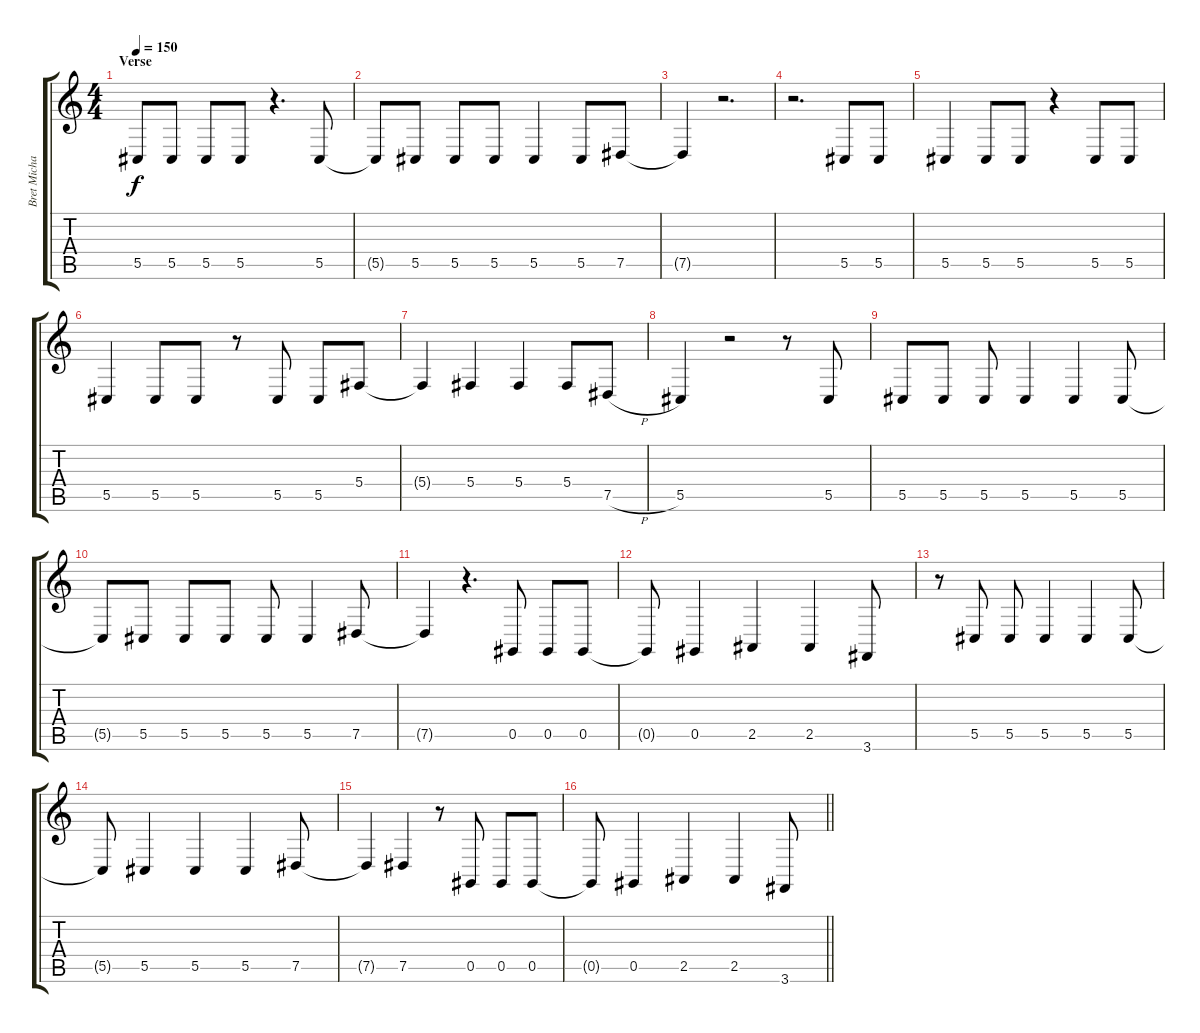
\track ("Bret Michaels" "Bret Micha") {instrument reedorgan}
\staff {score tabs}
\tuning (Eb4 Bb3 Gb3 Db3 Ab2 Eb2) {hide}
\ts (4 4)
\section ("" "Verse")
\tempo 150
\clef g2
\ks c
5.5.8{dy f} 5.5.8 5.5.8 5.5.8 r.4{d} 5.5.8 |
5.5{t}.8 5.5.8 5.5.8 5.5.8 5.5.4 5.5.8 7.5.8 |
7.5{t}.4 r.2{d} |
r.2{d} 5.5.8 5.5.8 |
5.5.4 5.5.8 5.5.8 r.4 5.5.8 5.5.8 |
5.5.4 5.5.8 5.5.8 r.8 5.5.8 5.5.8 5.4.8 |
5.4{t}.4 5.4.4 5.4.4 5.4.8 7.5{h}.8 |
5.5.4 r.2 r.8 5.5.8 |
5.5.8 5.5.8 5.5.8 5.5.4 5.5.4 5.5.8 |
5.5{t}.8 5.5.8 5.5.8 5.5.8 5.5.8 5.5.4 7.5.8 |
7.5{t}.4 r.4{d} 0.5.8 0.5.8 0.5.8 |
0.5{t}.8 0.5.4 2.5.4 2.5.4 3.6.8 |
r.8 5.5.8 5.5.8 5.5.4 5.5.4 5.5.8 |
5.5{t}.8 5.5.4 5.5.4 5.5.4 7.5.8 |
7.5{t}.4 7.5.4 r.8 0.5.8 0.5.8 0.5.8 |
\barLineRight lightlight
0.5{t}.8 0.5.4 2.5.4 2.5.4 3.6.8
